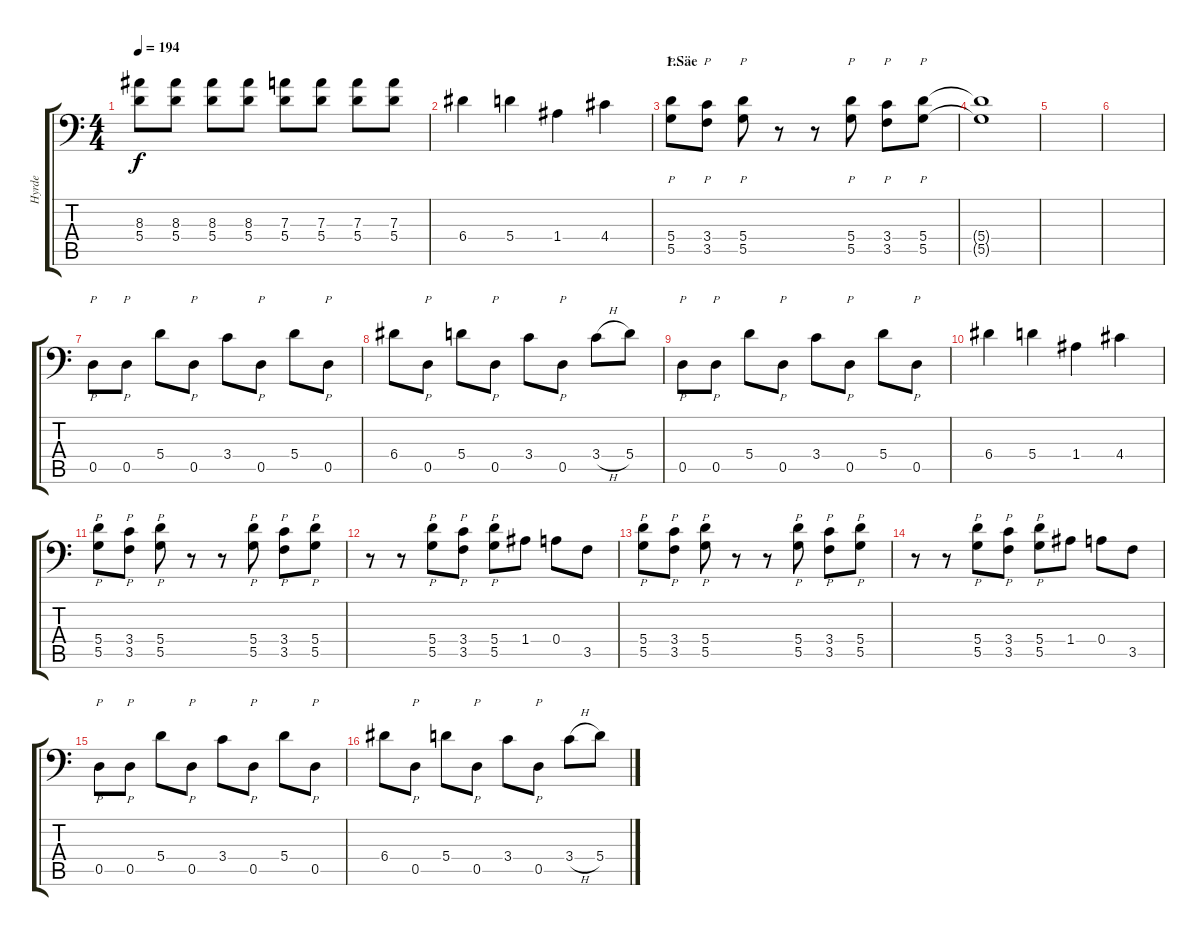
\track ("Hyrde" "Hyrde") {instrument distortionguitar}
\staff {score tabs}
\tuning (B3 G3 D3 A2 D2 A1) {hide}
\ts (4 4)
\tempo 194
\clef f4
\ks c
(8.3 5.4).8{dy f} (8.3 5.4).8 (8.3 5.4).8 (8.3 5.4).8 (7.3 5.4).8 (7.3 5.4).8 (7.3 5.4).8 (7.3 5.4).8 |
6.4.4 5.4.4 1.4.4 4.4.4 |
\section ("" "1.Säe")
(5.4 5.5).8{p} (3.4 3.5).8{p} (5.4 5.5).8{p} r.8 r.8 (5.4 5.5).8{p} (3.4 3.5).8{p} (5.4 5.5).8{p} |
(5.4{t} 5.5{t}).1 |
|
|
0.5.8{p} 0.5.8{p} 5.4.8 0.5.8{p} 3.4.8 0.5.8{p} 5.4.8 0.5.8{p} |
6.4.8 0.5.8{p} 5.4.8 0.5.8{p} 3.4.8 0.5.8{p} 3.4{h}.8 5.4.8 |
0.5.8{p} 0.5.8{p} 5.4.8 0.5.8{p} 3.4.8 0.5.8{p} 5.4.8 0.5.8{p} |
6.4.4 5.4.4 1.4.4 4.4.4 |
(5.4 5.5).8{p} (3.4 3.5).8{p} (5.4 5.5).8{p} r.8 r.8 (5.4 5.5).8{p} (3.4 3.5).8{p} (5.4 5.5).8{p} |
r.8 r.8 (5.4 5.5).8{p} (3.4 3.5).8{p} (5.4 5.5).8{p} 1.4.8 0.4.8 3.5.8 |
(5.4 5.5).8{p} (3.4 3.5).8{p} (5.4 5.5).8{p} r.8 r.8 (5.4 5.5).8{p} (3.4 3.5).8{p} (5.4 5.5).8{p} |
r.8 r.8 (5.4 5.5).8{p} (3.4 3.5).8{p} (5.4 5.5).8{p} 1.4.8 0.4.8 3.5.8 |
0.5.8{p} 0.5.8{p} 5.4.8 0.5.8{p} 3.4.8 0.5.8{p} 5.4.8 0.5.8{p} |
6.4.8 0.5.8{p} 5.4.8 0.5.8{p} 3.4.8 0.5.8{p} 3.4{h}.8 5.4.8
